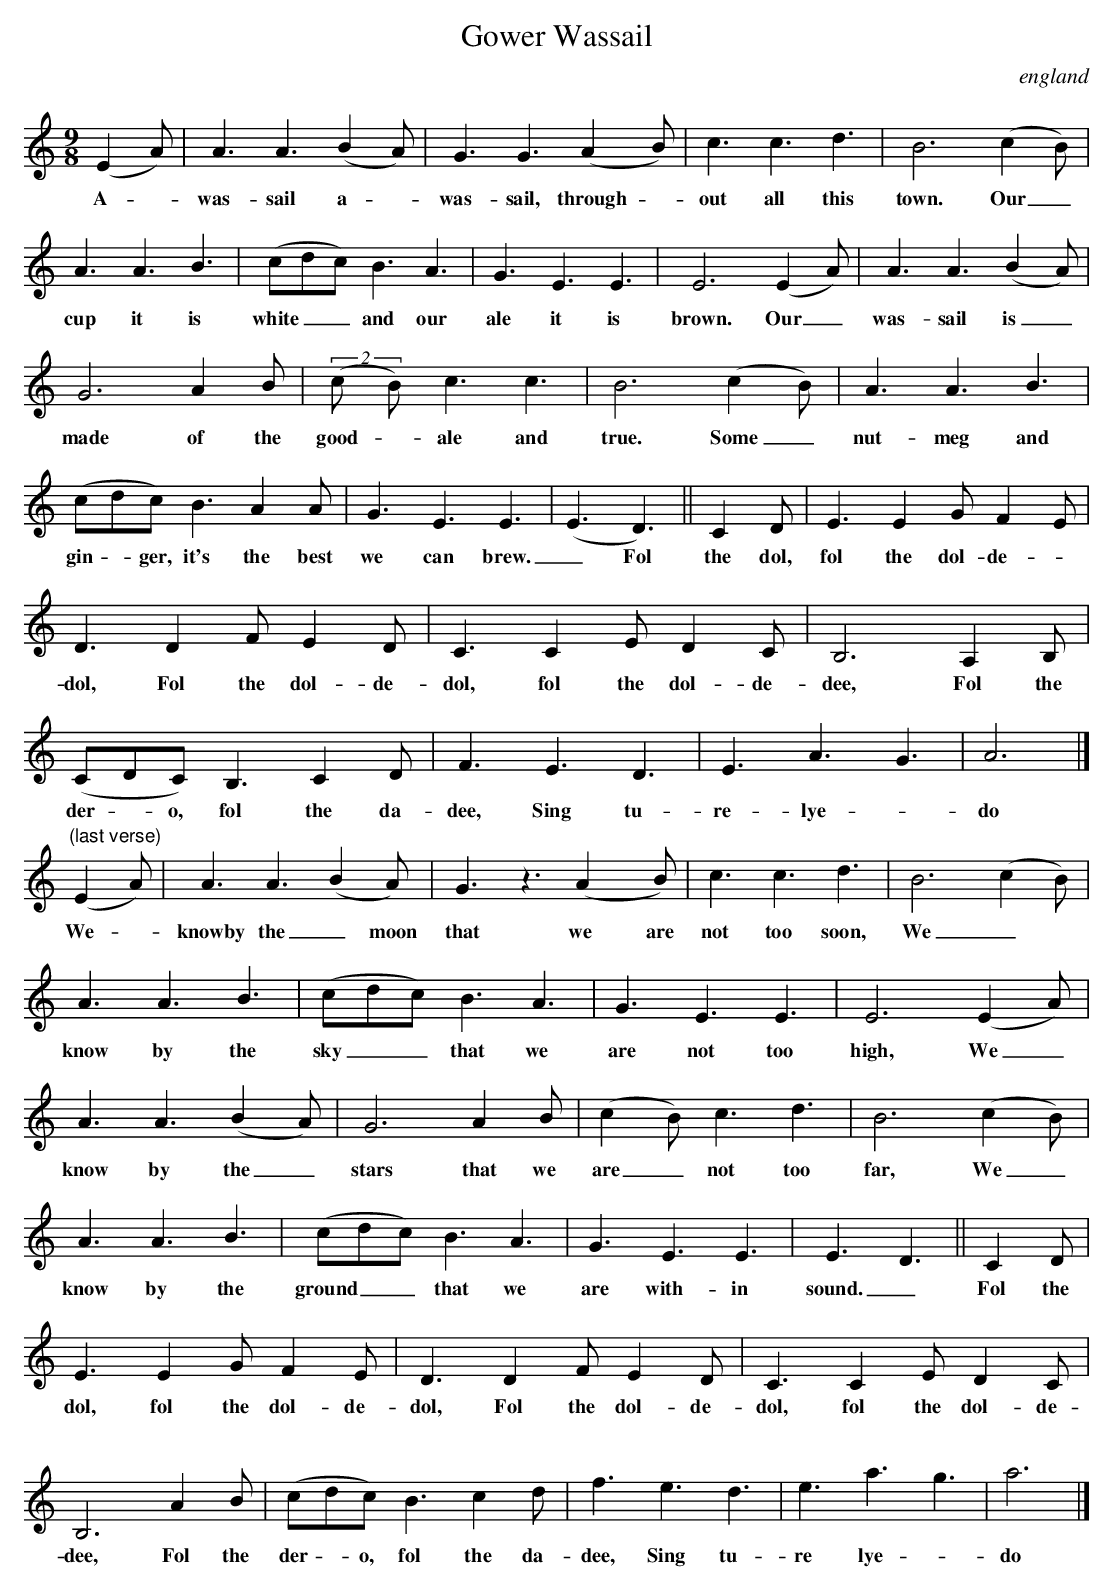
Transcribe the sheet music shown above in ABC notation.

X:1
T:Gower Wassail
O:england
M:9/8
L:1/8
K:C
(E2 A) | A3   A3   (B2 A) | G3   G3   (A2 y B)   | c3  c3  d3 | B6   (c2 B) |
w:A -      was- sail  a -     was- sail, through - out all this town. Our_
A3  A3 B3 | (cdc)   B3  A3 | G3  E3 E3 | E6    (E2 A) | A3   A3  (B2 A) |
w:cup it is   white__ and our  ale it is   brown. Our_    was- sail is_
G6   A2  B | (2(c B) c3  c3 | B6   (c2 B) | A3   A3  B3 |
w:made of the  good - ale and  true. Some_   nut- meg and
(cdc)  B3   A2   A | G3   E3 E3  | (E3 D3) || C2  D | E3   E2  G   F2   E |
w:gin - ger, it's the best we can    brew._    Fol the dol, fol the dol- de-
D3   D2  F  E2   D | C3   C2  E   D2   C | B,6   A,2  B, |
w:dol, Fol the dol- de- dol, fol the dol- de- dee, Fol  the
(CDC)  B,3 C2  D | F3  E3   D3 | E3  A3  G3 |  A6 |]
w:der - o,  fol the da- dee, Sing tu- re- lye - do
"(last verse)" (E2 A) | A3   A3 (B2 A) | G3 z3 (A2 y  B) | c3  c3  d3 | B6   (c2 B) |
w:              We -    knowby  the_    moon   that  we   are not too  soon, We_
A3   A3 B3 | (cdc) B3   A3 | G3  E3  E3 | E6   (E2 A) |
w:know by the  sky__ that we   are not too  high, We_
A3   A3 (B2 A) | G6    A2   B | (c2 B) c3  d3 | B6  (c2 B) |
w:know by  the_    stars that we   are_  not too  far, We_
A3   A3 B3 | (cdc)     B3   A3 | G3  E3    E3 | E3 D3 || C2  D |
w:know by the   ground__ that we   are with- in   sound._  Fol the
E3   E2  G  F2   E  | D3   D2 F   E2   D  | C3   C2  E   D2   C |
w:dol, fol the dol- de-  dol, Fol the dol- de-  dol, fol the dol- de-
B,6   A2   B | (cdc)  B3 c2  d | f3  e3   d3 | e3  a3  g3 |  a6 |]
w:dee,  Fol  the der - o, fol the da- dee, Sing tu- re lye - do
